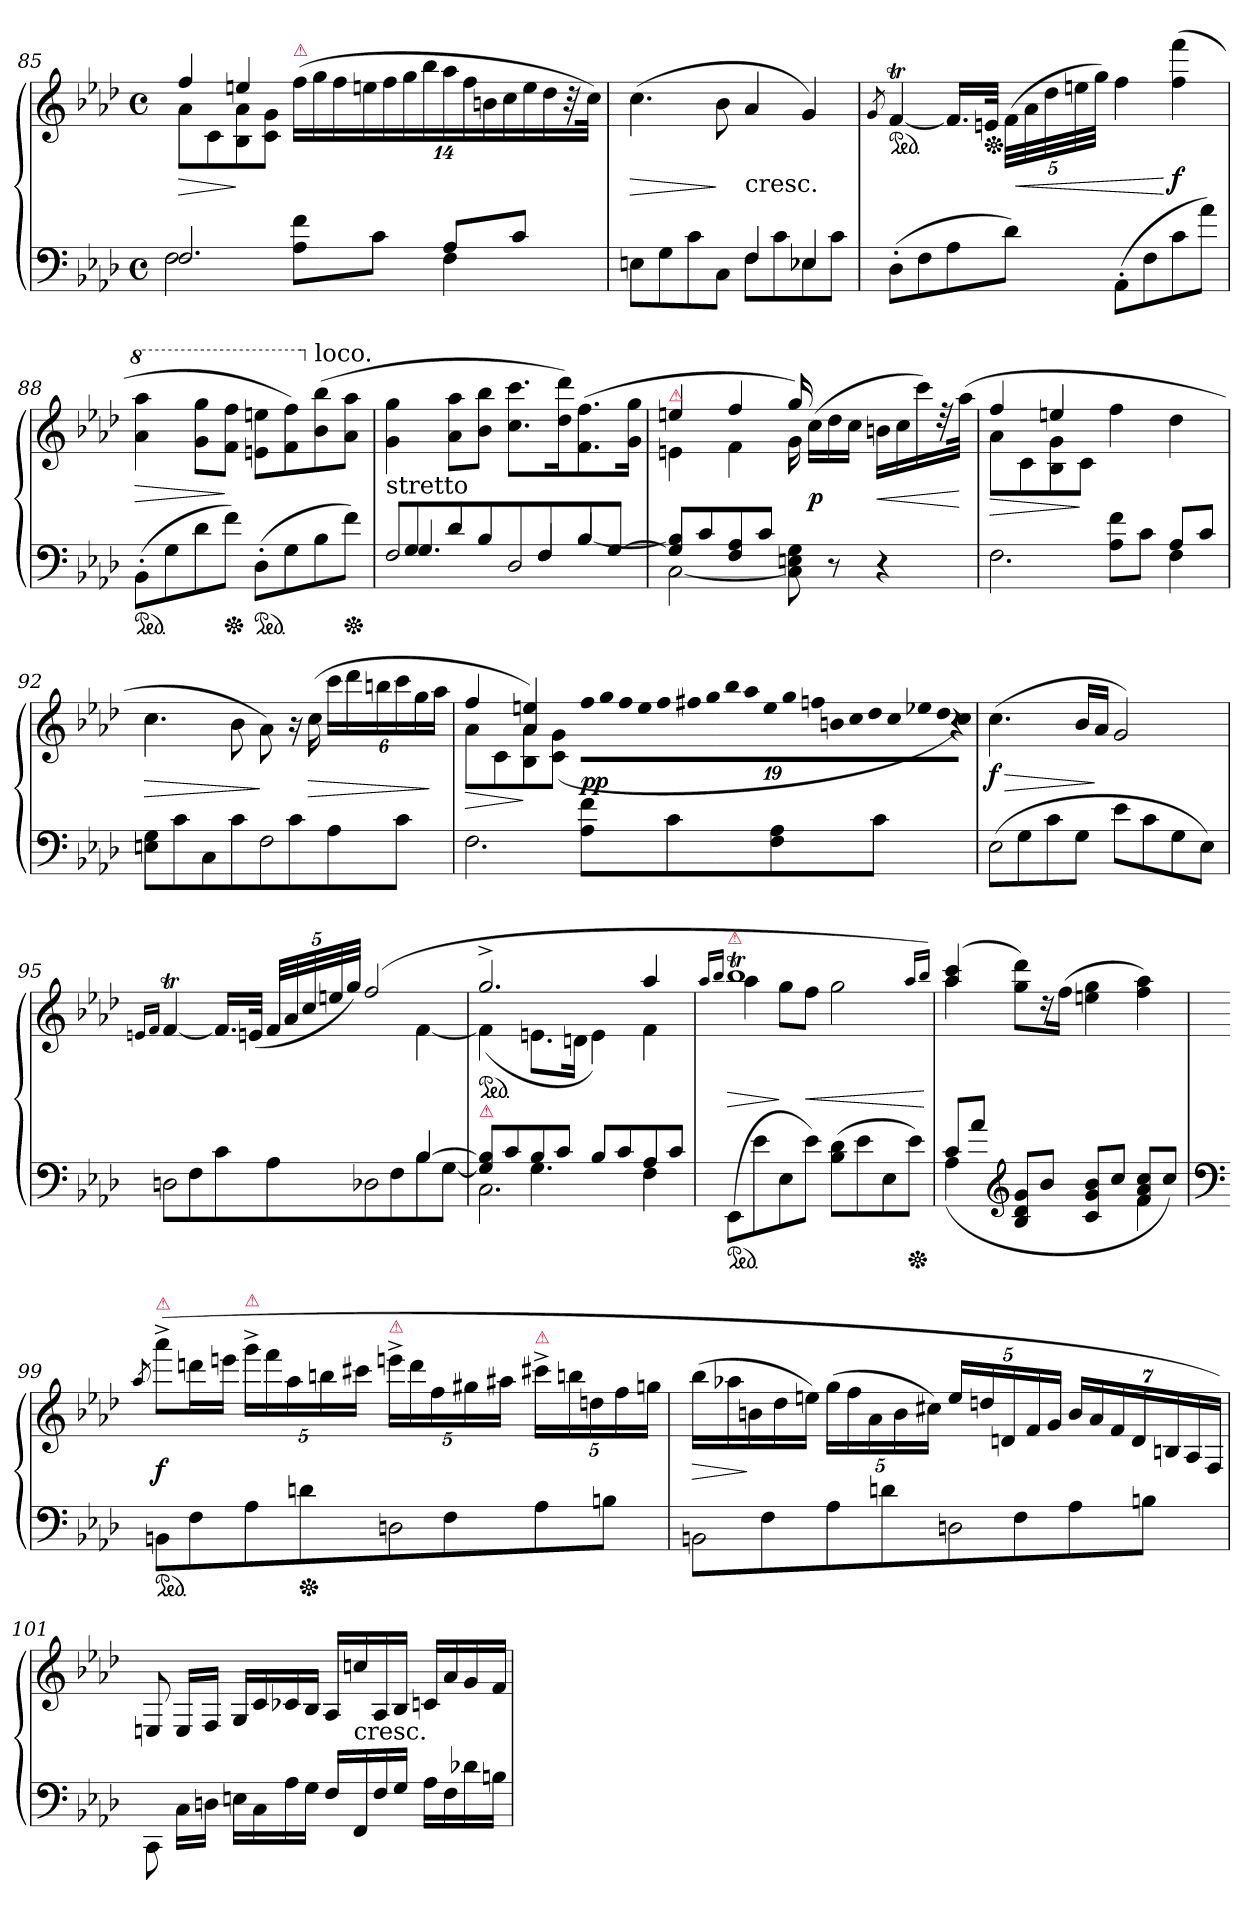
**kern	**kern	**dynam
*part1	*part1	*part1
*staff2	*staff1	*staff1/2
*clefF4	*clefG2	*
*k[b-e-a-d-]	*k[b-e-a-d-]	*
*M4/4	*M4/4	*
*met(c)	*met(c)	*
=85	=85	=85
*^	*^	*
2.F	2F	4ff	8a-L	>
.	.	.	8c	.
.	.	4een	8B- 8a-	]
.	.	.	8c 8gJ	.
!	!	!LO:TX:a:color=crimson:t=⚠	!	!
.	8A- 8fL	2ryy	(>28ffLL	.
.	.	.	28gg	.
.	.	.	28ff	.
.	.	.	28een	.
.	8cJ	.	.	.
.	.	.	28ff	.
.	.	.	28gg	.
.	.	.	28bb-	.
8A-L	4F	.	28aa-	.
.	.	.	28ff	.
.	.	.	28bn	.
.	.	.	28cc	.
8cJ	.	.	.	.
.	.	.	28ee	.
.	.	.	28dd-	.
.	.	.	56r	.
.	.	.	56ccJJk)	.
*	*	*v	*v	*
=86	=86	=86	=86
2ryy	8EnL	(>4.cc	>
.	8G	.	.
.	8c	.	.
.	8CJ	8b-	]
!	!	!LO:TX:c:t=cresc.	!
4F	8FL	4a-	.
.	8c	.	.
4E-X	8E-X	4g)	.
.	8cJ	.	.
*v	*v	*	*
=87	=87	=87
.	8qg/	.
*	*ped	*
(8D-'>L	[4fT	.
8F	.	.
8A-	16.fLL]	.
*	*Xped	*
.	32enJJk	.
8d-J)	(>40fLLL	.
.	40a-	<
.	40dd-	.
.	40een	.
.	40ggJJJ)	.
(8AA-'L	4ff	.
8F	.	.
8c	(>4ff 4fff	[ f
8a-J)	.	.
=88	=88	=88
*	*8va	*
*ped	*	*
(>8BB-'>L	4aa- 4aaa-	>
8G	.	.
8d-	8gg 8gggL	.
*Xped	*	*
8fJ)	8ff 8fffJ	]
*ped	*	*
(>8D-'>L	8een 8eeenL	.
8G	8ff 8fff)	.
*	*X8va	*
!	!LO:TX:a:t=loco.	!
8B-	(>8b- 8bb-	.
*Xped	*	*
8fJ)	8a- 8aa-J	.
=89	=89	=89
*^	*	*
*	*^	*	*
!	!	!	!LO:TX:b:t=stretto	!
!	!	!LO:N:vis=2	!	!
8ryy	4ryy	8F	4g 4gg	.
4.G	.	8G	.	.
.	4d-/	8d-	8a- 8aa-L	.
.	.	8B-J	8b- 8bb-J	.
!	!	!LO:N:vis=2	!	!
8ryy	4ryy	8D-	8.cc 8.cccL	.
4F	.	8F	.	.
.	.	.	16dd- 16ddd-K)	.
.	[4B-/	8B-	(>8.f 8.ff	.
8ryy	.	[8GJ	.	.
.	.	.	16g 16ggJk	.
*	*v	*v	*	*
=90	=90	=90	=90
*	*	*^	*
!	!	!LO:TX:a:color=crimson:t=⚠	!	!
8G] 8B-]L	[2C	4een	4en	.
8c	.	.	.	.
8F 8A-	.	4ff	4f	.
8cJ	.	.	.	.
8ryy	8C] 8En 8G	16gg)	16g	.
.	.	16ryy	(>16ccLL	p
8r	8ryy	8ryy	16dd-	.
.	.	.	16ccJJ	.
4r	4ryy	4ryy	16bnLL	<
.	.	.	16cc	.
.	.	.	16ccc)	.
.	.	.	32rdd	.
.	.	.	(>32aa-JJk	[
=91	=91	=91	=91	=91
2ryy	2.F	4ff	8a-L	>
.	.	.	8c	.
.	.	4een	8B- 8g	.
.	.	.	8cJ	]
8A-\ 8f\L	.	4ff	2ryy	.
8c\J	.	.	.	.
8A-L	4F	4dd-	.	.
8cJ	.	.	.	.
*v	*v	*	*	*
*	*v	*v	*
=92	=92	=92
8En 8GL	4.cc	>
8c	.	.
8C	.	.
8cJ	8b-	.
!LO:N:vis=2	!	!
8F	8a-\)	]
8c	16r	.
.	(>16cc	>
8A-	24cccLL	.
.	24ddd-	.
.	24bbn	.
8cJ	24ccc	.
.	24gg	.
.	24aa-JJ	]
=93	=93	=93
*^	*^	*
2ryy	2.F	4ff	8a-L	>
.	.	.	8c	.
.	.	4a-/ 4een/)	8B- 8a-	]
.	.	.	(>8c 8gJ	.
!	!	!LO:N:vis=1	!LO:N:vis=16	!
8A-\ 8f\L	.	2ryy	38ffLL	pp
!	!	!	!LO:N:vis=16	!
.	.	.	38gg	.
!	!	!	!LO:N:vis=16	!
.	.	.	38ff	.
!	!	!	!LO:N:vis=16	!
.	.	.	38ee	.
!	!	!	!LO:N:vis=16	!
.	.	.	38ff	.
8c\	.	.	.	.
!	!	!	!LO:N:vis=16	!
.	.	.	38ff#X	.
!	!	!	!LO:N:vis=16	!
.	.	.	38gg	.
!	!	!	!LO:N:vis=16	!
.	.	.	38bb-	.
!	!	!	!LO:N:vis=16	!
.	.	.	38aa-	.
!	!	!	!LO:N:vis=16	!
.	.	.	38ee	.
8F\ 8A-\	4ryy	.	.	.
!	!	!	!LO:N:vis=16	!
.	.	.	38gg	.
!	!	!	!LO:N:vis=16	!
.	.	.	38ffn	.
!	!	!	!LO:N:vis=16	!
.	.	.	38bn	.
!	!	!	!LO:N:vis=16	!
.	.	.	38cc	.
!	!	!	!LO:N:vis=16	!
.	.	.	38dd-	.
8c\J	.	.	.	.
!	!	!	!LO:N:vis=16	!
.	.	.	38cc	.
!	!	!	!LO:N:vis=16	!
.	.	.	38ee-X	.
!	!	!	!LO:N:vis=16	!
.	.	.	38dd-	.
!	!	!	!LO:N:vis=32	!
.	.	.	76r	.
!	!	!	!LO:N:vis=32	!
.	.	.	76ccJJk)	.
*v	*v	*	*	*
=94	=94	=94	=94
!	!LO:TX:a:t=sosten.	!	!
!LO:N:vis=2	!	!	!
*	*v	*v	*
(8E-	(>4.cc	> f
8G	.	.
8c	.	.
8GJ	16b-LL	.
.	16a-JJ	]
8e-L	2g)	.
8c	.	.
8G	.	.
8E-J)	.	.
=95	=95	=95
.	16qqen/LL	.
.	16qqf/JJ	.
*^	*	*
!	!LO:N:vis=2	!	!
*	*	*^	*
2ryy	8Dn	[4fT	4ryy	.
.	8F	.	.	.
.	8c	16.fLL]	2ryy	.
.	.	(<32enJJk	.	.
.	8A-J	40f/LLL	.	.
.	.	40a-/	.	.
.	.	40cc/	.	.
.	.	40een/	.	.
.	.	40gg/JJJ)	.	.
!	!LO:N:vis=2	!	!	!
4ryy	8D-X	(>2ff	.	.
.	8F	.	.	.
[4B-	8B-	.	[4f	.
.	[8GJ	.	.	.
=96	=96	=96	=96	=96
*	*^	*	*	*
!LO:TX:a:color=crimson:t=⚠	!	!	!	!	!
*	*	*	*ped	*	*
8G] 8B-]L	2.C	4ryy	2.gg^>	(>4f]	.
8c	.	.	.	.	.
8B-	.	4.G\	.	8.enL	.
8cJ	.	.	.	.	.
.	.	.	.	16dnJk	.
8B-L	.	.	.	4e)	.
8c	.	8ryy	.	.	.
8A-	4F	4ryy	4aa-	4f	.
8cJ	.	.	.	.	.
*v	*v	*v	*	*	*
=97	=97	=97	=97
.	16qqaa-/LL	.	.
.	16qqbb-/JJ	.	.
!	!LO:TX:a:color=crimson:t=⚠	!	!
*ped	*	*	*
(>8EE-/L	1bb-T	4aa-	>
8e-\	.	.	.
8E-\	.	8ggL	]
8e-\J)	.	8ffJ	<
(>8B- 8d-L	.	2gg	.
8e-	.	.	.
8E-	.	.	.
*Xped	*	*	*
8e-J)	.	.	.
*	*v	*v	*
.	16qqaa-/LL	.
.	16qqbb-/JJ)	.
.	.	[
=98	=98	=98
*^	*^	*
8c/L	(<4A-	(>4aa-/ 4ccc/	4aa-\	.
8a-\J	.	.	.	.
*clefG2	*	*	*	*
8B- 8d- 8gL	4ryy	8gg 8ddd-L)	2.ryy	.
8b-J	.	16rdd	.	.
.	.	(>16ffJk	.	.
8c 8g 8b-L	4ryy	4een 4gg	.	.
8ccJ	.	.	.	.
8f 8a- 8ccL	4f	4ff 4aa-)	.	.
8ccJ)	.	.	.	.
*v	*v	*	*	*
*	*v	*v	*
=99	=99	=99
*clefF4	*	*
.	8qaa-/	.
!	!LO:TX:a:color=crimson:t=⚠	!
!LO:N:vis=2	!	!
*ped	*	*
8BBn	(>8aaa-^<L	f
8F	16dddnL	.
.	16eeenJJ	.
!	!LO:TX:a:color=crimson:t=⚠	!
8A-	20ggg^<LL	.
.	20fff	.
.	20aa-	.
*Xped	*	*
8dnJ	.	.
.	20bbn	.
.	20ccc#XJJ	.
!	!LO:TX:a:color=crimson:t=⚠	!
!LO:N:vis=2	!	!
8Dn	20eeen^<LL	.
.	20ddd	.
.	20ff	.
8F	.	.
.	20gg#X	.
.	20aa#XJJ	.
!	!LO:TX:a:color=crimson:t=⚠	!
8A-	20ccc#X^<LL	.
.	20bbn	.
.	20ddn	.
8BnJ	.	.
.	20ff	.
.	20ggnJJ	.
=100	=100	=100
!LO:N:vis=2	!	!
*	*Xtuplet	*
8BBn	(>20bb-LL	>
.	20aa-X	.
.	20bn	]
8F	.	.
.	20dd-	.
.	20eenJJ)	.
*	*tuplet	*
8A-	(>20ggLL	.
.	20ff	.
.	20a-	.
8dnJ	.	.
.	20b	.
.	20cc#XJJ)	.
!LO:N:vis=2	!	!
8Dn	20eeLL	.
.	20ddn	.
.	20dn	.
8F	.	.
.	20f	.
.	20gJJ	.
8A-	28bLL	.
.	28a-	.
.	28f	.
.	28d	.
8BnJ	.	.
.	28Bn	.
.	28A-/	.
.	28F/JJ)	.
=101	=101	=101
8CC\	8En/	.
16C\LL	16E/LL	.
16Dn\JJ	16F/JJ	.
16En\LL	16G/LL	.
16C\	16c/	.
16A-\	16c-X/	.
16G\JJ	16B-/JJ	.
16FLL	16A-/LL	.
!	!LO:TX:c:t=cresc.	!
16FF	16ccn/	.
16F	16A-/	.
16GJJ	16B-/JJ	.
16A-LL	16cnLL	.
16F	16a-	.
16d-X	16g	.
16BnJJ	16fJJ	.
=	=	=
*-	*-	*-
